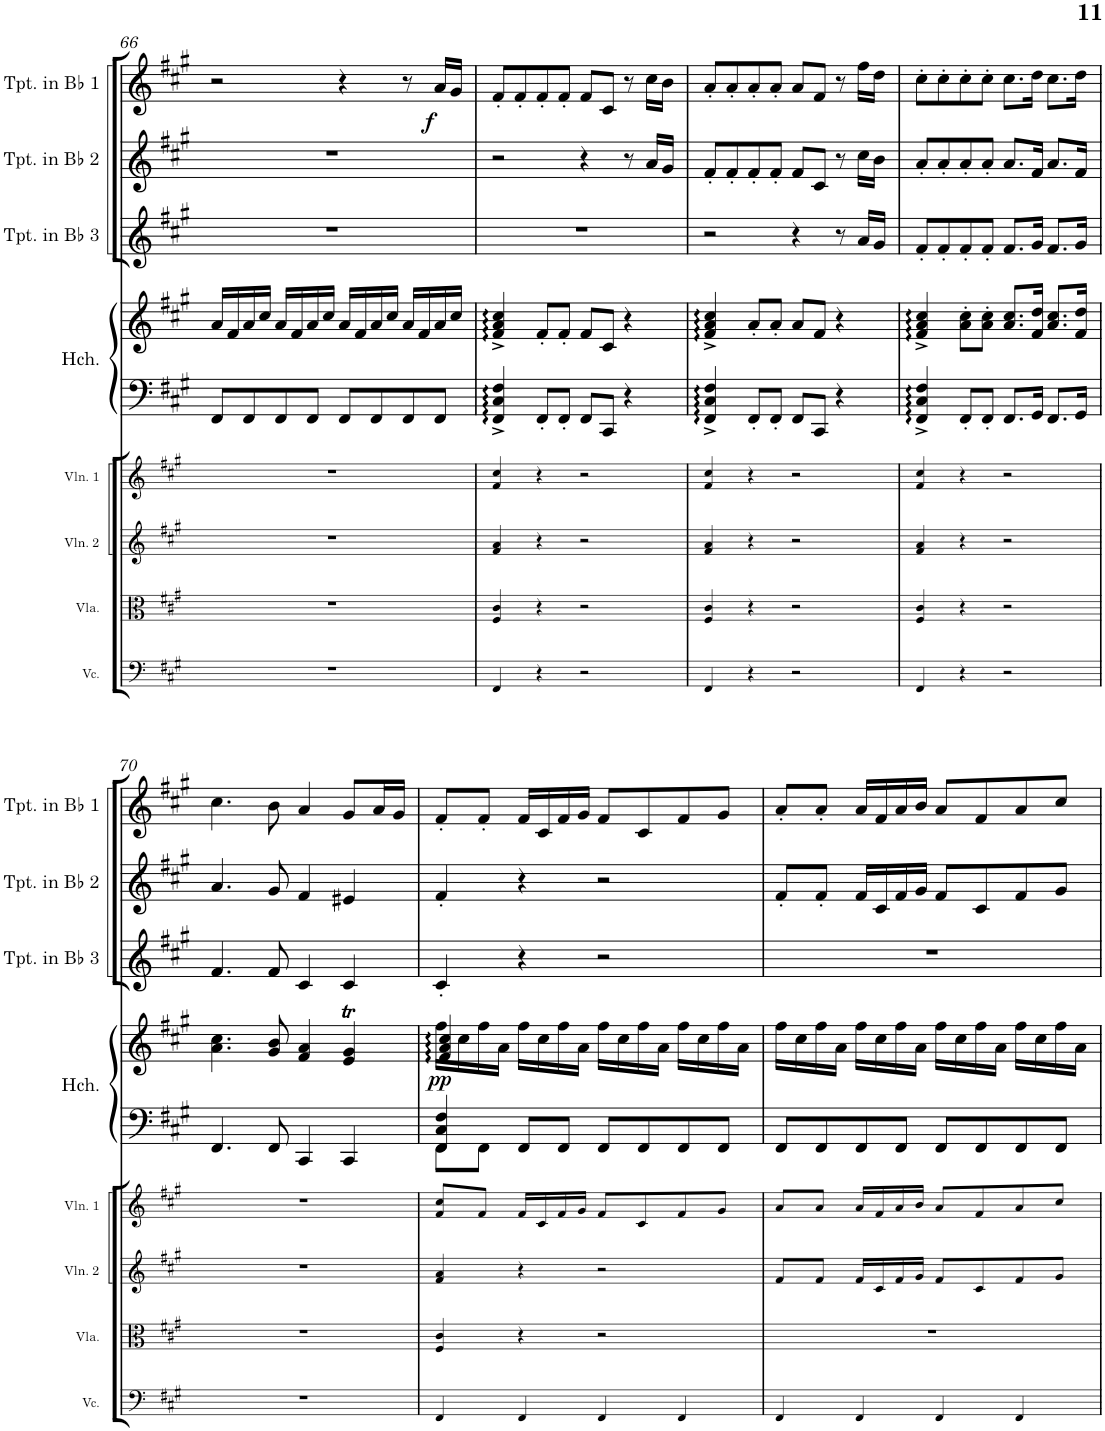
**kern	**kern	**kern	**kern	**kern	**kern	**dynam	**kern	**kern	**kern	**dynam
*part8	*part7	*part6	*part5	*part4	*part4	*part4	*part3	*part2	*part1	*part1
*staff9	*staff8	*staff7	*staff6	*staff5	*staff4	*staff4/5	*staff3	*staff2	*staff1	*staff1
*I"Violoncello	*I"Viola	*I"Violin 2	*I"Violin 1	*I"Harpsichord	*	*	*I"Trumpet in Bb 3	*I"Trumpet in Bb 2	*I"Trumpet in Bb 1	*
*I'Vc.	*I'Vla.	*I'Vln. 2	*I'Vln. 1	*I'Hch.	*	*	*I'Tpt. in Bb 3	*I'Tpt. in Bb 2	*I'Tpt. in Bb 1	*
!!LO:PB:g=z
*clefF4	*clefC3	*clefG2	*clefG2	*clefF4	*clefG2	*	*clefG2	*clefG2	*clefG2	*
*	*	*	*	*	*	*	*Trd1c2	*Trd1c2	*Trd1c2	*
*k[f#c#g#]	*k[f#c#g#]	*k[f#c#g#]	*k[f#c#g#]	*k[f#c#g#]	*k[f#c#g#]	*	*k[f#c#g#]	*k[f#c#g#]	*k[f#c#g#]	*
*M4/4	*M4/4	*M4/4	*M4/4	*M4/4	*M4/4	*	*M4/4	*M4/4	*M4/4	*
=66	=66	=66	=66	=66	=66	=66	=66	=66	=66	=66
1r	1r	1r	1r	8FF#/L	16a/LL	.	1r	1r	2r	.
.	.	.	.	.	16f#/	.	.	.	.	.
.	.	.	.	8FF#/	16a/	.	.	.	.	.
.	.	.	.	.	16cc#/JJ	.	.	.	.	.
.	.	.	.	8FF#/	16a/LL	.	.	.	.	.
.	.	.	.	.	16f#/	.	.	.	.	.
.	.	.	.	8FF#/J	16a/	.	.	.	.	.
.	.	.	.	.	16cc#/JJ	.	.	.	.	.
.	.	.	.	8FF#/L	16a/LL	.	.	.	4r	.
.	.	.	.	.	16f#/	.	.	.	.	.
.	.	.	.	8FF#/	16a/	.	.	.	.	.
.	.	.	.	.	16cc#/JJ	.	.	.	.	.
.	.	.	.	8FF#/	16a/LL	.	.	.	8r	.
.	.	.	.	.	16f#/	.	.	.	.	.
!	!	!	!	!	!	!	!	!	!	!LO:DY:b
.	.	.	.	8FF#/J	16a/	.	.	.	16a/LL	f
.	.	.	.	.	16cc#/JJ	.	.	.	16g#/JJ	.
=67	=67	=67	=67	=67	=67	=67	=67	=67	=67	=67
4FF#/	4F#/ 4c#/	4f#/ 4a/	4f#/ 4cc#/	4FF#/^ 4C#/^ 4F#/^	4f#/^ 4a/^ 4cc#/^	.	1r	2r	8f#'/L	.
.	.	.	.	.	.	.	.	.	8f#'/	.
4r	4r	4r	4r	8FF#'/L	8f#'/L	.	.	.	8f#'/	.
.	.	.	.	8FF#'/J	8f#'/J	.	.	.	8f#'/J	.
2r	2r	2r	2r	8FF#/L	8f#/L	.	.	4r	8f#/L	.
.	.	.	.	8CC#/J	8c#/J	.	.	.	8c#/J	.
.	.	.	.	4r	4r	.	.	8r	8r	.
.	.	.	.	.	.	.	.	16a/LL	16cc#\LL	.
.	.	.	.	.	.	.	.	16g#/JJ	16b\JJ	.
=68	=68	=68	=68	=68	=68	=68	=68	=68	=68	=68
4FF#/	4F#/ 4c#/	4f#/ 4a/	4f#/ 4cc#/	4FF#/^ 4C#/^ 4F#/^	4f#/^ 4a/^ 4cc#/^	.	2r	8f#'/L	8a'/L	.
.	.	.	.	.	.	.	.	8f#'/	8a'/	.
4r	4r	4r	4r	8FF#'/L	8a'/L	.	.	8f#'/	8a'/	.
.	.	.	.	8FF#'/J	8a'/J	.	.	8f#'/J	8a'/J	.
2r	2r	2r	2r	8FF#/L	8a/L	.	4r	8f#/L	8a/L	.
.	.	.	.	8CC#/J	8f#/J	.	.	8c#/J	8f#/J	.
.	.	.	.	4r	4r	.	8r	8r	8r	.
.	.	.	.	.	.	.	16a/LL	16cc#\LL	16ff#\LL	.
.	.	.	.	.	.	.	16g#/JJ	16b\JJ	16dd\JJ	.
=69	=69	=69	=69	=69	=69	=69	=69	=69	=69	=69
4FF#/	4F#/ 4c#/	4f#/ 4a/	4f#/ 4cc#/	4FF#/^ 4C#/^ 4F#/^	4f#/^ 4a/^ 4cc#/^	.	8f#'/L	8a'/L	8cc#'\L	.
.	.	.	.	.	.	.	8f#'/	8a'/	8cc#'\	.
4r	4r	4r	4r	8FF#'/L	8a\' 8cc#\'L	.	8f#'/	8a'/	8cc#'\	.
.	.	.	.	8FF#'/J	8a\' 8cc#\'J	.	8f#'/J	8a'/J	8cc#'\J	.
2r	2r	2r	2r	8.FF#/L	8.a/ 8.cc#/L	.	8.f#/L	8.a/L	8.cc#\L	.
.	.	.	.	16GG#/Jk	16f#/ 16dd/Jk	.	16g#/Jk	16f#/Jk	16dd\Jk	.
.	.	.	.	8.FF#/L	8.a/ 8.cc#/L	.	8.f#/L	8.a/L	8.cc#\L	.
.	.	.	.	16GG#/Jk	16f#/ 16dd/Jk	.	16g#/Jk	16f#/Jk	16dd\Jk	.
!!LO:LB:g=z
=70	=70	=70	=70	=70	=70	=70	=70	=70	=70	=70
1r	1r	1r	1r	4.FF#/	4.a\ 4.cc#\	.	4.f#/	4.a/	4.cc#\	.
.	.	.	.	8FF#/	8g#/ 8b/	.	8f#/	8g#/	8b\	.
.	.	.	.	4CC#/	4f#/ 4a/	.	4c#/	4f#/	4a/	.
.	.	.	.	4CC#/	4e/T 4g#/T	.	4c#/	4e#X/	8g#/L	.
.	.	.	.	.	.	.	.	.	16a/L	.
.	.	.	.	.	.	.	.	.	16g#/JJ	.
=71	=71	=71	=71	=71	=71	=71	=71	=71	=71	=71
*	*	*	*	*^	*^	*	*	*	*	*
!	!	!	!	!	!	!	!	!LO:DY:b	!	!	!	!
4FF#/	4F#/ 4c#/	4f#/ 4a/	8f#/ 8cc#/L	4FF#/ 4C#/ 4F#/	8FF#\L	4f#/ 4a/ 4cc#/	16ff#\LL	pp	4c#'/	4f#'/	8f#'/L	.
.	.	.	.	.	.	.	16cc#\	.	.	.	.	.
.	.	.	8f#/J	.	8FF#\J	.	16ff#\	.	.	.	8f#'/J	.
.	.	.	.	.	.	.	16a\JJ	.	.	.	.	.
4FF#/	4r	4r	16f#/LL	8FF#/L	2.ryy	16ff#\LL	2.ryy	.	4r	4r	16f#/LL	.
.	.	.	16c#/	.	.	16cc#\	.	.	.	.	16c#/	.
.	.	.	16f#/	8FF#/J	.	16ff#\	.	.	.	.	16f#/	.
.	.	.	16g#/JJ	.	.	16a\JJ	.	.	.	.	16g#/JJ	.
4FF#/	2r	2r	8f#/L	8FF#/L	.	16ff#\LL	.	.	2r	2r	8f#/L	.
.	.	.	.	.	.	16cc#\	.	.	.	.	.	.
.	.	.	8c#/	8FF#/	.	16ff#\	.	.	.	.	8c#/	.
.	.	.	.	.	.	16a\JJ	.	.	.	.	.	.
4FF#/	.	.	8f#/	8FF#/	.	16ff#\LL	.	.	.	.	8f#/	.
.	.	.	.	.	.	16cc#\	.	.	.	.	.	.
.	.	.	8g#/J	8FF#/J	.	16ff#\	.	.	.	.	8g#/J	.
.	.	.	.	.	.	16a\JJ	.	.	.	.	.	.
*	*	*	*	*v	*v	*	*	*	*	*	*	*
*	*	*	*	*	*v	*v	*	*	*	*	*
=72	=72	=72	=72	=72	=72	=72	=72	=72	=72	=72
4FF#/	1r	8f#/L	8a/L	8FF#/L	16ff#\LL	.	1r	8f#'/L	8a'/L	.
.	.	.	.	.	16cc#\	.	.	.	.	.
.	.	8f#/J	8a/J	8FF#/	16ff#\	.	.	8f#'/J	8a'/J	.
.	.	.	.	.	16a\JJ	.	.	.	.	.
4FF#/	.	16f#/LL	16a/LL	8FF#/	16ff#\LL	.	.	16f#/LL	16a/LL	.
.	.	16c#/	16f#/	.	16cc#\	.	.	16c#/	16f#/	.
.	.	16f#/	16a/	8FF#/J	16ff#\	.	.	16f#/	16a/	.
.	.	16g#/JJ	16b/JJ	.	16a\JJ	.	.	16g#/JJ	16b/JJ	.
4FF#/	.	8f#/L	8a/L	8FF#/L	16ff#\LL	.	.	8f#/L	8a/L	.
.	.	.	.	.	16cc#\	.	.	.	.	.
.	.	8c#/	8f#/	8FF#/	16ff#\	.	.	8c#/	8f#/	.
.	.	.	.	.	16a\JJ	.	.	.	.	.
4FF#/	.	8f#/	8a/	8FF#/	16ff#\LL	.	.	8f#/	8a/	.
.	.	.	.	.	16cc#\	.	.	.	.	.
.	.	8g#/J	8cc#/J	8FF#/J	16ff#\	.	.	8g#/J	8cc#/J	.
.	.	.	.	.	16a\JJ	.	.	.	.	.
=	=	=	=	=	=	=	=	=	=	=
*-	*-	*-	*-	*-	*-	*-	*-	*-	*-	*-
